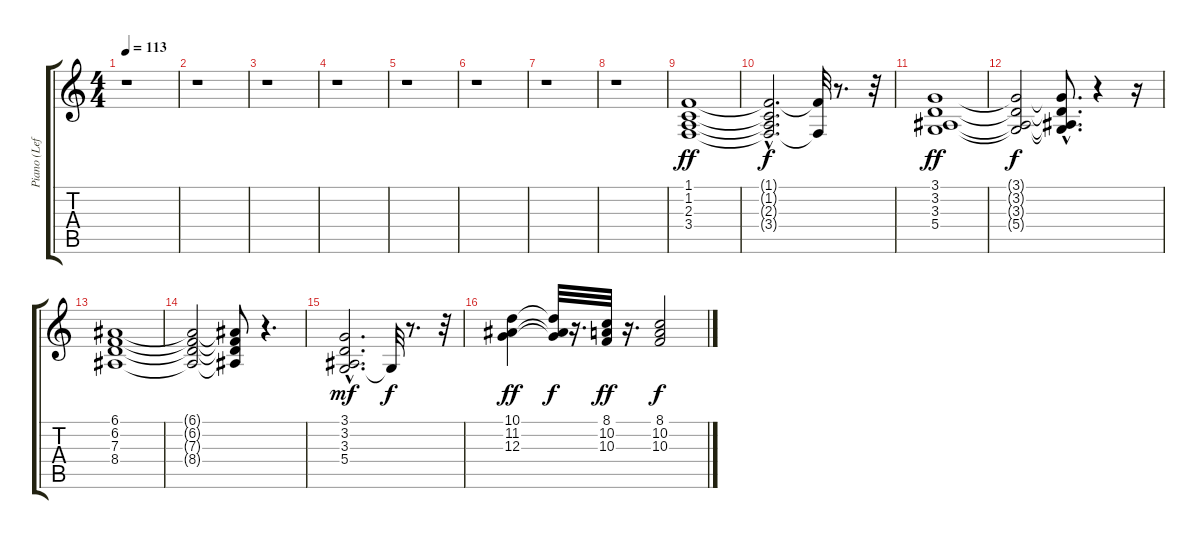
\track ("Piano (Left)" "Piano (Lef") {instrument honkytonkpiano}
\staff {score tabs}
\tuning (E4 B3 G3 D3 A2 E2) {hide}
\ts (4 4)
\tempo 113
\clef g2
\ks c
r.1{dy ff instrument honkytonkpiano} |
r.1 |
r.1 |
r.1 |
r.1 |
r.1 |
r.1 |
r.1 |
(1.1 1.2 2.3 3.4).1 |
(1.1{hac t} 1.2{hac t} 2.3{hac t} 3.4{hac t}).2{d dy f} (1.1{t} 3.4{t}).32 r.8{d} r.32 |
(3.1 3.2 3.3 5.4).1{dy ff} |
(3.1{t} 3.2{t} 3.3{t} 5.4{t}).2{dy f} (3.1{t} 3.2{hac t} 3.3{t} 5.4{hac t}).8{d} r.4 r.16 |
(6.1 6.2 7.3 8.4).1 |
(6.1{t} 6.2{t} 7.3{t} 8.4{t}).2 (6.1{t} 6.2{t} 7.3{t} 8.4{t}).8 r.4{d} |
(3.1 3.2 3.3 5.4{hac}).2{d dy mf} 5.4{t}.32{dy f} r.8{d} r.32 |
(10.1 11.2 12.3).4{dy ff} (10.1{t} 11.2{t} 12.3{t}).32{dy f} r.16{d} (8.1 10.2 10.3).32{dy ff} r.16{d} (8.1 10.2 10.3).2{dy f}
